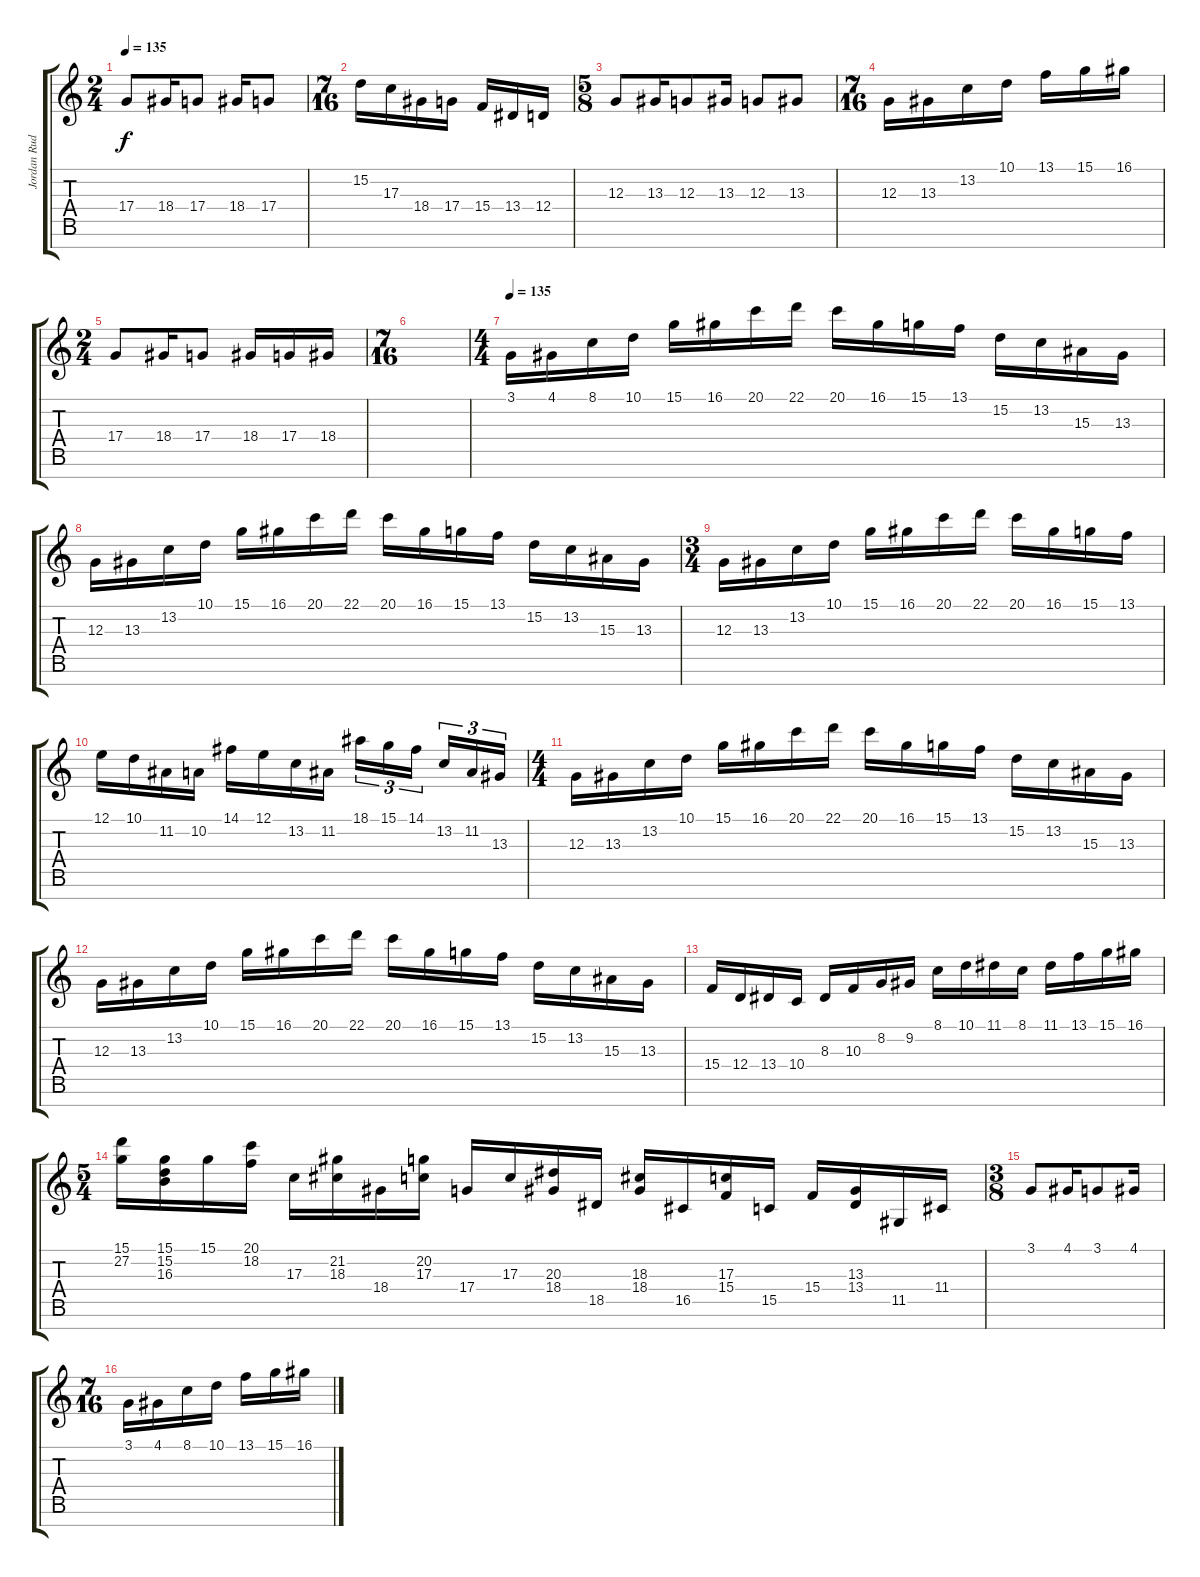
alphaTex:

\track ("Jordan Rudess Lead 1" "Jordan Rud") {instrument lead2sawtooth}
\staff {score tabs}
\tuning (E4 B3 G3 D3 A2 E2 B1) {hide}
\ts (2 4)
\tempo 135
\clef g2
\ks c
17.4.8{dy f} 18.4.16 17.4.8 18.4.16 17.4.8 |
\ts (7 16)
15.2.16 17.3.16 18.4.16 17.4.16 15.4.16 13.4.16 12.4.16 |
\ts (5 8)
12.3.8 13.3.16 12.3.8 13.3.16 12.3.8 13.3.8 |
\ts (7 16)
12.3.16 13.3.16 13.2.16 10.1.16 13.1.16 15.1.16 16.1.16 |
\ts (2 4)
17.4.8 18.4.16 17.4.8 18.4.16 17.4.16 18.4.16 |
\ts (7 16)
|
\ts (4 4)
\tempo 135
3.1.16{volume 12 instrument percussiveorgan} 4.1.16 8.1.16 10.1.16 15.1.16 16.1.16 20.1.16 22.1.16 20.1.16 16.1.16 15.1.16 13.1.16 15.2.16 13.2.16 15.3.16 13.3.16 |
12.3.16 13.3.16 13.2.16 10.1.16 15.1.16 16.1.16 20.1.16 22.1.16 20.1.16 16.1.16 15.1.16 13.1.16 15.2.16 13.2.16 15.3.16 13.3.16 |
\ts (3 4)
12.3.16 13.3.16 13.2.16 10.1.16 15.1.16 16.1.16 20.1.16 22.1.16 20.1.16 16.1.16 15.1.16 13.1.16 |
12.1.16 10.1.16 11.2.16 10.2.16 14.1.16 12.1.16 13.2.16 11.2.16 18.1.16{tu (3 2)} 15.1.16{tu (3 2)} 14.1.16{tu (3 2)} 13.2.16{tu (3 2)} 11.2.16{tu (3 2)} 13.3.16{tu (3 2)} |
\ts (4 4)
12.3.16{volume 10} 13.3.16 13.2.16 10.1.16 15.1.16 16.1.16 20.1.16 22.1.16 20.1.16 16.1.16 15.1.16 13.1.16 15.2.16 13.2.16 15.3.16 13.3.16 |
12.3.16 13.3.16 13.2.16 10.1.16 15.1.16 16.1.16 20.1.16 22.1.16 20.1.16 16.1.16 15.1.16 13.1.16 15.2.16 13.2.16 15.3.16 13.3.16 |
15.4.16 12.4.16 13.4.16 10.4.16 8.3.16 10.3.16 8.2.16 9.2.16 8.1.16 10.1.16 11.1.16 8.1.16 11.1.16 13.1.16 15.1.16 16.1.16 |
\ts (5 4)
(15.1 27.2).16{volume 16 instrument honkytonkpiano} (15.1 15.2 16.3).16 15.1.16 (20.1 18.2).16 17.3.16 (21.2 18.3).16 18.4.16 (20.2 17.3).16 17.4.16 17.3.16 (20.3 18.4).16 18.5.16 (18.3 18.4).16 16.5.16 (17.3 15.4).16 15.5.16 15.4.16 (13.3 13.4).16 11.5.16 11.4.16 |
\ts (3 8)
3.1.8{volume 10 instrument fx5brightness} 4.1.16 3.1.8 4.1.16 |
\ts (7 16)
3.1.16 4.1.16 8.1.16 10.1.16 13.1.16 15.1.16 16.1.16
